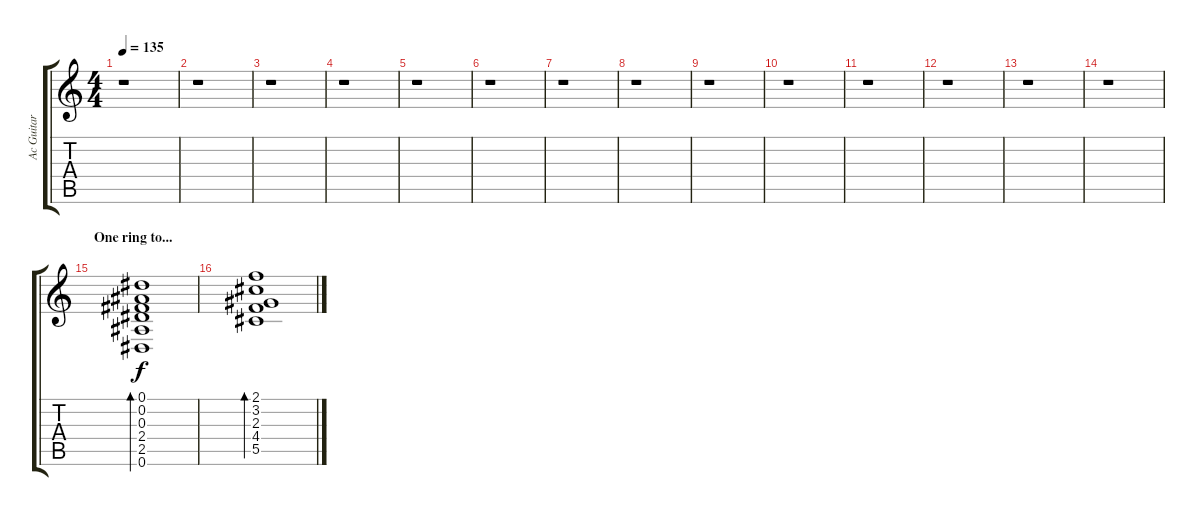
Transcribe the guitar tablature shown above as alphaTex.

\track ("Ac Guitar 2" "Ac Guitar ") {instrument acousticguitarsteel}
\staff {score tabs}
\tuning (Eb4 Bb3 Gb3 Db3 Ab2 Eb2) {hide}
\ts (4 4)
\tempo 135
\clef g2
\ks c
r.1{dy f} |
r.1 |
r.1 |
r.1 |
r.1 |
r.1 |
r.1 |
r.1 |
r.1 |
r.1 |
r.1 |
r.1 |
r.1 |
r.1 |
\section ("" "One ring to...")
(0.1 0.2 0.3 2.4 2.5 0.6).1{bd 60} |
(2.1 3.2 2.3 4.4 5.5).1{bd 60}
